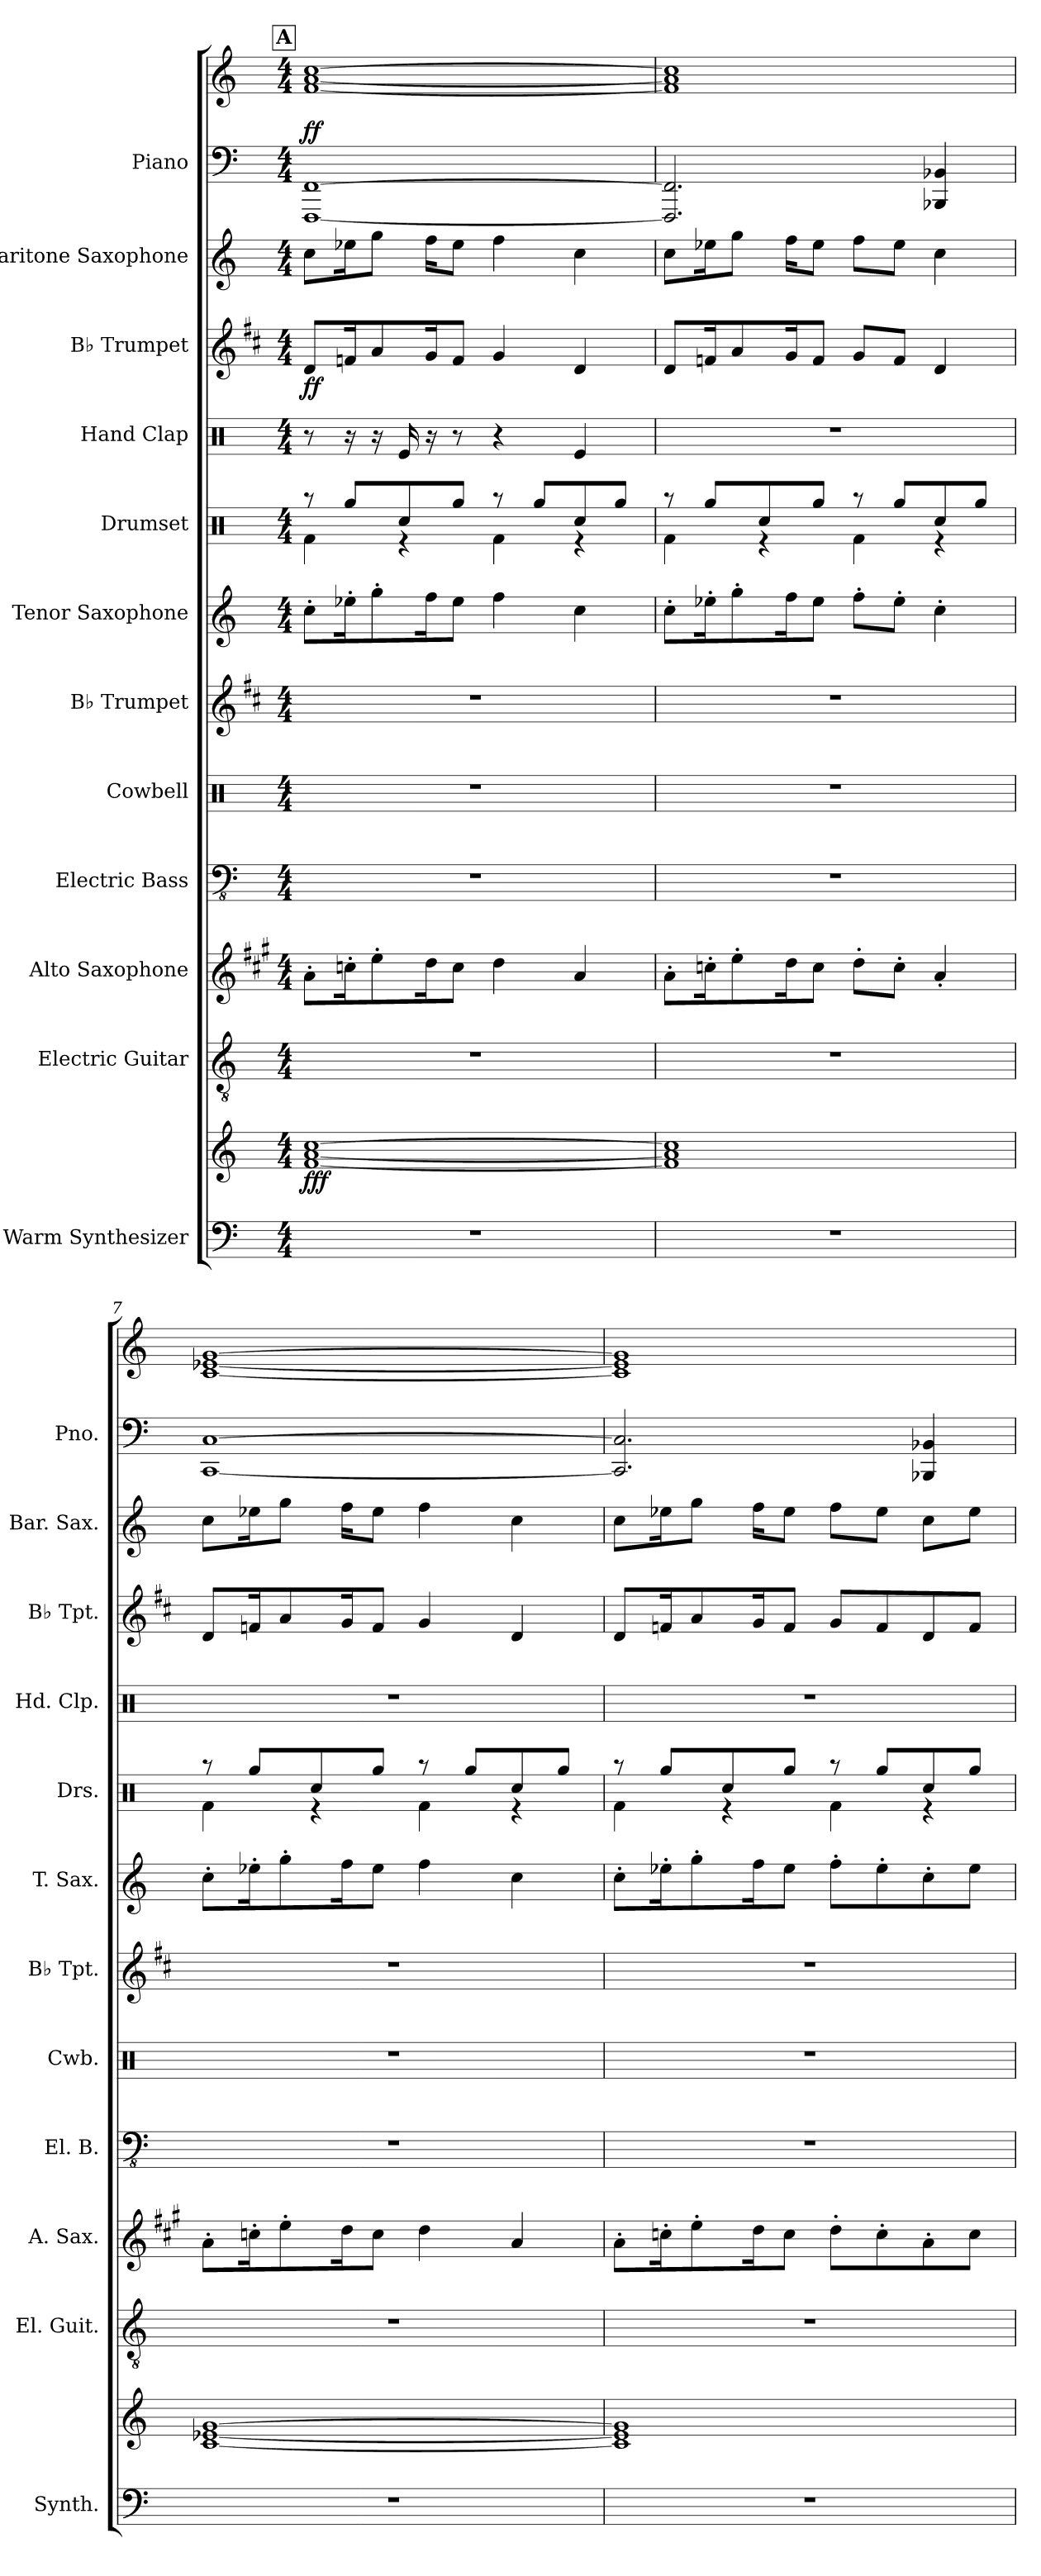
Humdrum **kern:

**kern	**kern	**dynam	**kern	**kern	**kern	**kern	**kern	**kern	**kern	**kern	**kern	**dynam	**kern	**kern	**kern	**dynam
*part12	*part12	*part12	*part11	*part10	*part9	*part8	*part7	*part6	*part5	*part4	*part3	*part3	*part2	*part1	*part1	*part1
*staff14	*staff13	*staff13/14	*staff12	*staff11	*staff10	*staff9	*staff8	*staff7	*staff6	*staff5	*staff4	*staff4	*staff3	*staff2	*staff1	*staff1/2
*I"Warm Synthesizer	*	*	*I"Electric Guitar	*I"Alto Saxophone	*I"Electric Bass	*I"Cowbell	*I"B♭ Trumpet	*I"Tenor Saxophone	*I"Drumset	*I"Hand Clap	*I"B♭ Trumpet	*	*I"Baritone Saxophone	*I"Piano	*	*
*I'Synth.	*	*	*I'El. Guit.	*I'A. Sax.	*I'El. B.	*I'Cwb.	*I'B♭ Tpt.	*I'T. Sax.	*I'Drs.	*I'Hd. Clp.	*I'B♭ Tpt.	*	*I'Bar. Sax.	*I'Pno.	*	*
*clefF4	*clefG2	*	*clefGv2	*clefG2	*clefFv4	*clefX	*clefG2	*clefG2	*clefX	*clefX	*clefG2	*	*clefG2	*clefF4	*clefG2	*
*	*	*	*	*ITrd5c9	*	*	*ITrd1c2	*ITrd8c14	*	*	*ITrd1c2	*	*ITrd12c21	*	*	*
*k[]	*k[]	*	*k[]	*k[]	*k[]	*k[]	*k[]	*k[]	*k[]	*k[]	*k[]	*	*k[]	*k[]	*k[]	*
*M4/4	*M4/4	*	*M4/4	*M4/4	*M4/4	*M4/4	*M4/4	*M4/4	*M4/4	*M4/4	*M4/4	*	*M4/4	*M4/4	*M4/4	*
!!LO:REH:place=s1:a:B:fs=14:t=A
=5	=5	=5	=5	=5	=5	=5	=5	=5	=5	=5	=5	=5	=5	=5	=5	=5
*	*	*	*	*	*	*	*	*	*^	*	*	*	*	*	*	*
!	!	!LO:DY:b	!	!	!	!	!	!	!	!	!	!	!LO:DY:b	!	!	!	!LO:DY:a=2
1r	[1f [1a [1cc	fff	1r	8c'\L	1r	1r	1r	8c'\L	8r	4Rf\	8r	8c/L	ff	8c\L	[1FFF [1FF	[1f [1a [1cc	ff
.	.	.	.	16e-X'\K	.	.	.	16e-X'\K	8Rgg/L	.	16r	16e-X/K	.	16e-X\K	.	.	.
.	.	.	.	8g'\	.	.	.	8g'\	.	.	16r	8g/	.	8g\J	.	.	.
.	.	.	.	.	.	.	.	.	8Rcc/	4r	16Re/	.	.	.	.	.	.
.	.	.	.	16f\K	.	.	.	16f\K	.	.	16r	16f/K	.	16f\KL	.	.	.
.	.	.	.	8e-\J	.	.	.	8e-\J	8Rgg/J	.	8r	8e-/J	.	8e-\J	.	.	.
.	.	.	.	4f\	.	.	.	4f\	8r	4Rf\	4r	4f/	.	4f\	.	.	.
.	.	.	.	.	.	.	.	.	8Rgg/L	.	.	.	.	.	.	.	.
.	.	.	.	4c/	.	.	.	4c\	8Rcc/	4r	4Re/	4c/	.	4c\	.	.	.
.	.	.	.	.	.	.	.	.	8Rgg/J	.	.	.	.	.	.	.	.
=6	=6	=6	=6	=6	=6	=6	=6	=6	=6	=6	=6	=6	=6	=6	=6	=6	=6
1r	1f] 1a] 1cc]	.	1r	8c'\L	1r	1r	1r	8c'\L	8r	4Rf\	1r	8c/L	.	8c\L	2.FFF/] 2.FF/]	1f] 1a] 1cc]	.
.	.	.	.	16e-X'\K	.	.	.	16e-X'\K	8Rgg/L	.	.	16e-X/K	.	16e-X\K	.	.	.
.	.	.	.	8g'\	.	.	.	8g'\	.	.	.	8g/	.	8g\J	.	.	.
.	.	.	.	.	.	.	.	.	8Rcc/	4r	.	.	.	.	.	.	.
.	.	.	.	16f\K	.	.	.	16f\K	.	.	.	16f/K	.	16f\KL	.	.	.
.	.	.	.	8e-\J	.	.	.	8e-\J	8Rgg/J	.	.	8e-/J	.	8e-\J	.	.	.
.	.	.	.	8f'\L	.	.	.	8f'\L	8r	4Rf\	.	8f/L	.	8f\L	.	.	.
.	.	.	.	8e-'\J	.	.	.	8e-'\J	8Rgg/L	.	.	8e-/J	.	8e-\J	.	.	.
.	.	.	.	4c'/	.	.	.	4c'\	8Rcc/	4r	.	4c/	.	4c\	4BBB-X/ 4BB-X/	.	.
.	.	.	.	.	.	.	.	.	8Rgg/J	.	.	.	.	.	.	.	.
=7	=7	=7	=7	=7	=7	=7	=7	=7	=7	=7	=7	=7	=7	=7	=7	=7	=7
1r	[1c [1e-X [1g	.	1r	8c'\L	1r	1r	1r	8c'\L	8r	4Rf\	1r	8c/L	.	8c\L	[1CC [1C	[1c [1e-X [1g	.
.	.	.	.	16e-X'\K	.	.	.	16e-X'\K	8Rgg/L	.	.	16e-X/K	.	16e-X\K	.	.	.
.	.	.	.	8g'\	.	.	.	8g'\	.	.	.	8g/	.	8g\J	.	.	.
.	.	.	.	.	.	.	.	.	8Rcc/	4r	.	.	.	.	.	.	.
.	.	.	.	16f\K	.	.	.	16f\K	.	.	.	16f/K	.	16f\KL	.	.	.
.	.	.	.	8e-\J	.	.	.	8e-\J	8Rgg/J	.	.	8e-/J	.	8e-\J	.	.	.
.	.	.	.	4f\	.	.	.	4f\	8r	4Rf\	.	4f/	.	4f\	.	.	.
.	.	.	.	.	.	.	.	.	8Rgg/L	.	.	.	.	.	.	.	.
.	.	.	.	4c/	.	.	.	4c\	8Rcc/	4r	.	4c/	.	4c\	.	.	.
.	.	.	.	.	.	.	.	.	8Rgg/J	.	.	.	.	.	.	.	.
!!LO:PB:g=z
=8	=8	=8	=8	=8	=8	=8	=8	=8	=8	=8	=8	=8	=8	=8	=8	=8	=8
1r	1c] 1e-] 1g]	.	1r	8c'\L	1r	1r	1r	8c'\L	8r	4Rf\	1r	8c/L	.	8c\L	2.CC/] 2.C/]	1c] 1e-] 1g]	.
.	.	.	.	16e-X'\K	.	.	.	16e-X'\K	8Rgg/L	.	.	16e-X/K	.	16e-X\K	.	.	.
.	.	.	.	8g'\	.	.	.	8g'\	.	.	.	8g/	.	8g\J	.	.	.
.	.	.	.	.	.	.	.	.	8Rcc/	4r	.	.	.	.	.	.	.
.	.	.	.	16f\K	.	.	.	16f\K	.	.	.	16f/K	.	16f\KL	.	.	.
.	.	.	.	8e-\J	.	.	.	8e-\J	8Rgg/J	.	.	8e-/J	.	8e-\J	.	.	.
.	.	.	.	8f'\L	.	.	.	8f'\L	8r	4Rf\	.	8f/L	.	8f\L	.	.	.
.	.	.	.	8e-'\	.	.	.	8e-'\	8Rgg/L	.	.	8e-/	.	8e-\J	.	.	.
.	.	.	.	8c'\	.	.	.	8c'\	8Rcc/	4r	.	8c/	.	8c\L	4BBB-X/ 4BB-X/	.	.
.	.	.	.	8e-\J	.	.	.	8e-\J	8Rgg/J	.	.	8e-/J	.	8e-\J	.	.	.
*	*	*	*	*	*	*	*	*	*v	*v	*	*	*	*	*	*	*
=	=	=	=	=	=	=	=	=	=	=	=	=	=	=	=	=
*-	*-	*-	*-	*-	*-	*-	*-	*-	*-	*-	*-	*-	*-	*-	*-	*-
